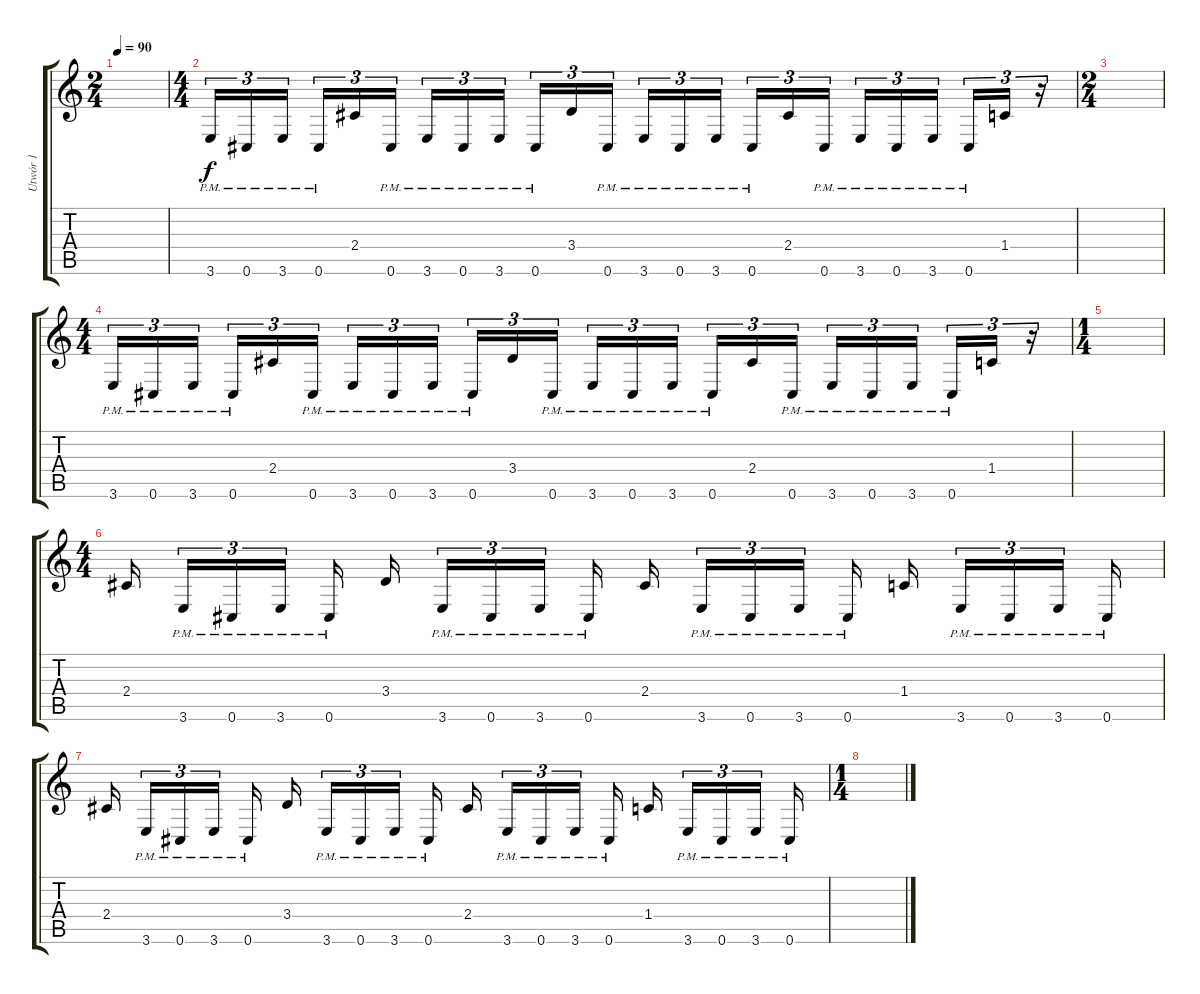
\track ("Utwór 1" "Utwór 1") {instrument distortionguitar}
\staff {score tabs}
\tuning (Db4 Ab3 E3 B2 Gb2 Db2) {hide}
\ts (2 4)
\tempo 90
\clef g2
\ks c
|
\ts (4 4)
3.6{pm}.16{tu (3 2)} 0.6{pm}.16{tu (3 2)} 3.6{pm}.16{tu (3 2) beam splitsecondary} 0.6{pm}.16{tu (3 2)} 2.4.16{tu (3 2)} 0.6{pm}.16{tu (3 2)} 3.6{pm}.16{tu (3 2)} 0.6{pm}.16{tu (3 2)} 3.6{pm}.16{tu (3 2) beam splitsecondary} 0.6{pm}.16{tu (3 2)} 3.4.16{tu (3 2)} 0.6{pm}.16{tu (3 2)} 3.6{pm}.16{tu (3 2)} 0.6{pm}.16{tu (3 2)} 3.6{pm}.16{tu (3 2) beam splitsecondary} 0.6{pm}.16{tu (3 2)} 2.4.16{tu (3 2)} 0.6{pm}.16{tu (3 2)} 3.6{pm}.16{tu (3 2)} 0.6{pm}.16{tu (3 2)} 3.6{pm}.16{tu (3 2) beam splitsecondary} 0.6{pm}.16{tu (3 2)} 1.4.16{tu (3 2)} r.16{tu (3 2)} |
\ts (2 4)
|
\ts (4 4)
3.6{pm}.16{tu (3 2)} 0.6{pm}.16{tu (3 2)} 3.6{pm}.16{tu (3 2) beam splitsecondary} 0.6{pm}.16{tu (3 2)} 2.4.16{tu (3 2)} 0.6{pm}.16{tu (3 2)} 3.6{pm}.16{tu (3 2)} 0.6{pm}.16{tu (3 2)} 3.6{pm}.16{tu (3 2) beam splitsecondary} 0.6{pm}.16{tu (3 2)} 3.4.16{tu (3 2)} 0.6{pm}.16{tu (3 2)} 3.6{pm}.16{tu (3 2)} 0.6{pm}.16{tu (3 2)} 3.6{pm}.16{tu (3 2) beam splitsecondary} 0.6{pm}.16{tu (3 2)} 2.4.16{tu (3 2)} 0.6{pm}.16{tu (3 2)} 3.6{pm}.16{tu (3 2)} 0.6{pm}.16{tu (3 2)} 3.6{pm}.16{tu (3 2) beam splitsecondary} 0.6{pm}.16{tu (3 2)} 1.4.16{tu (3 2)} r.16{tu (3 2)} |
\ts (1 4)
|
\ts (4 4)
2.4.16{beam splitsecondary} 3.6{pm}.16{tu (3 2)} 0.6{pm}.16{tu (3 2)} 3.6{pm}.16{tu (3 2) beam splitsecondary} 0.6{pm}.16 3.4.16{beam splitsecondary} 3.6{pm}.16{tu (3 2)} 0.6{pm}.16{tu (3 2)} 3.6{pm}.16{tu (3 2) beam splitsecondary} 0.6{pm}.16 2.4.16{beam splitsecondary} 3.6{pm}.16{tu (3 2)} 0.6{pm}.16{tu (3 2)} 3.6{pm}.16{tu (3 2) beam splitsecondary} 0.6{pm}.16 1.4.16{beam splitsecondary} 3.6{pm}.16{tu (3 2)} 0.6{pm}.16{tu (3 2)} 3.6{pm}.16{tu (3 2) beam splitsecondary} 0.6{pm}.16 |
2.4.16{beam splitsecondary} 3.6{pm}.16{tu (3 2)} 0.6{pm}.16{tu (3 2)} 3.6{pm}.16{tu (3 2) beam splitsecondary} 0.6{pm}.16 3.4.16{beam splitsecondary} 3.6{pm}.16{tu (3 2)} 0.6{pm}.16{tu (3 2)} 3.6{pm}.16{tu (3 2) beam splitsecondary} 0.6{pm}.16 2.4.16{beam splitsecondary} 3.6{pm}.16{tu (3 2)} 0.6{pm}.16{tu (3 2)} 3.6{pm}.16{tu (3 2) beam splitsecondary} 0.6{pm}.16 1.4.16{beam splitsecondary} 3.6{pm}.16{tu (3 2)} 0.6{pm}.16{tu (3 2)} 3.6{pm}.16{tu (3 2) beam splitsecondary} 0.6{pm}.16 |
\ts (1 4)
